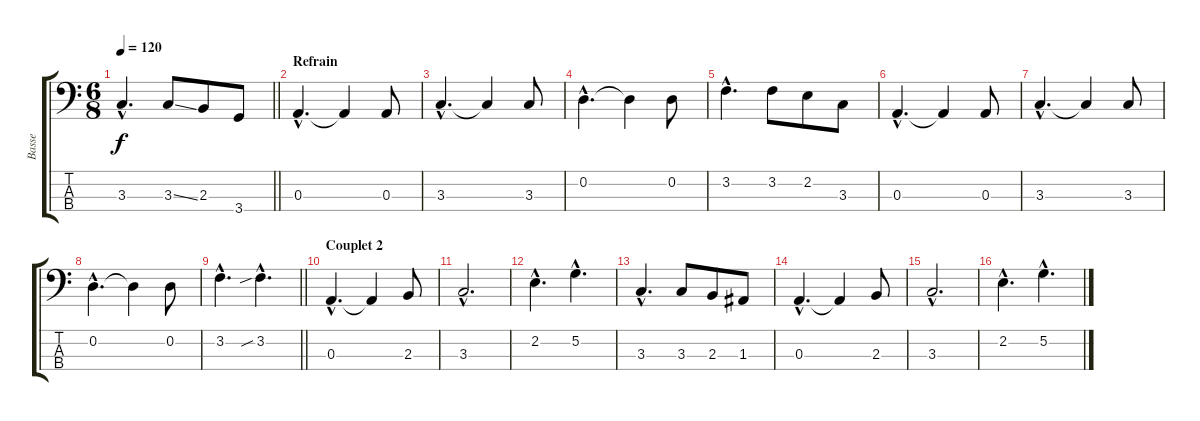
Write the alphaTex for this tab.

\track ("Basse" "Basse") {instrument electricbassfinger}
\staff {score tabs}
\tuning (G2 D2 A1 E1) {hide}
\ts (6 8)
\tempo 120
\clef f4
\barLineRight lightlight
\ks c
3.3{hac}.4{d dy f} 3.3{ss}.8 2.3.8 3.4.8 |
\section ("" "Refrain")
0.3{hac}.4{d} 0.3{t}.4 0.3.8 |
3.3{hac}.4{d} 3.3{t}.4 3.3.8 |
0.2{hac}.4{d} 0.2{t}.4 0.2.8 |
3.2{hac}.4{d} 3.2.8 2.2.8 3.3.8 |
0.3{hac}.4{d} 0.3{t}.4 0.3.8 |
3.3{hac}.4{d} 3.3{t}.4 3.3.8 |
0.2{hac}.4{d} 0.2{t}.4 0.2.8 |
\barLineRight lightlight
3.2{hac}.4{d} 3.2{sib hac}.4{d} |
\section ("" "Couplet 2")
0.3{hac}.4{d} 0.3{t}.4 2.3.8 |
3.3{hac}.2{d} |
2.2{hac}.4{d} 5.2{hac}.4{d} |
3.3{hac}.4{d} 3.3.8 2.3.8 1.3.8 |
0.3{hac}.4{d} 0.3{t}.4 2.3.8 |
3.3{hac}.2{d} |
2.2{hac}.4{d} 5.2{hac}.4{d}
